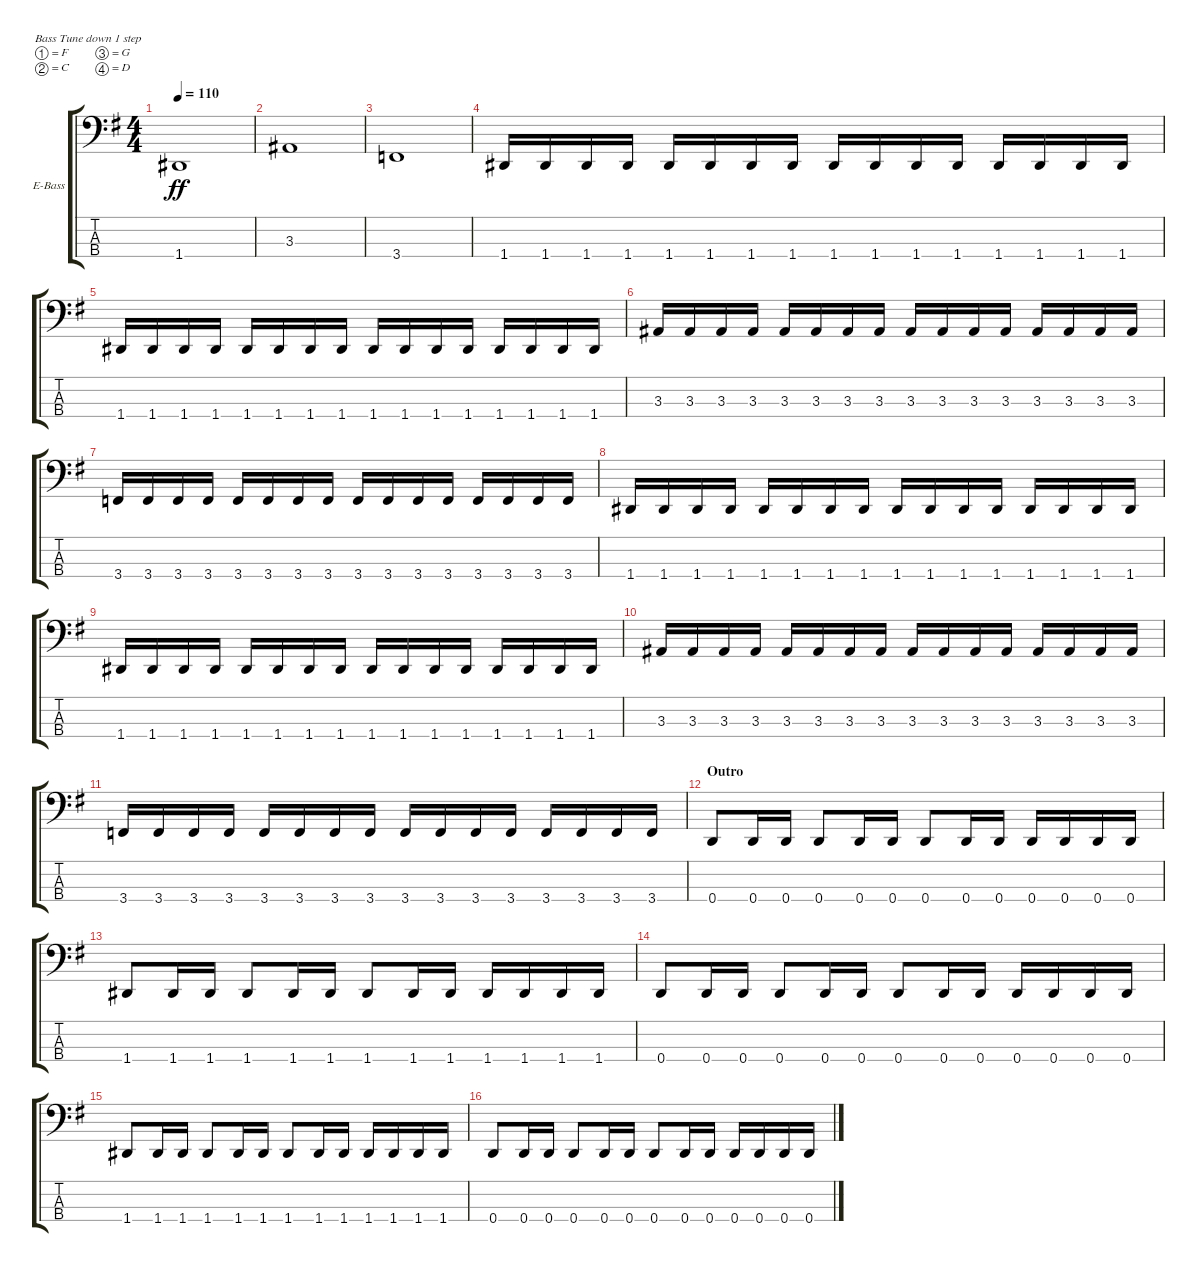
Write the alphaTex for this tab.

\defaultSystemsLayout 4
\bracketExtendMode groupsimilarinstruments
\firstSystemTrackNameOrientation horizontal
\otherSystemsTrackNameOrientation horizontal
\track ("Bass" "E-Bass") {instrument electricbassfinger}
\staff {score tabs}
\tuning (F2 C2 G1 D1)
\ts (4 4)
\tempo 110
\clef f4
\ks eminor
1.4{t}.1{dy ff} |
3.3.1 |
3.4.1 |
1.4.16 1.4.16 1.4.16 1.4.16 1.4.16 1.4.16 1.4.16 1.4.16 1.4.16 1.4.16 1.4.16 1.4.16 1.4.16 1.4.16 1.4.16 1.4.16 |
1.4.16 1.4.16 1.4.16 1.4.16 1.4.16 1.4.16 1.4.16 1.4.16 1.4.16 1.4.16 1.4.16 1.4.16 1.4.16 1.4.16 1.4.16 1.4.16 |
3.3.16 3.3.16 3.3.16 3.3.16 3.3.16 3.3.16 3.3.16 3.3.16 3.3.16 3.3.16 3.3.16 3.3.16 3.3.16 3.3.16 3.3.16 3.3.16 |
3.4.16 3.4.16 3.4.16 3.4.16 3.4.16 3.4.16 3.4.16 3.4.16 3.4.16 3.4.16 3.4.16 3.4.16 3.4.16 3.4.16 3.4.16 3.4.16 |
1.4.16 1.4.16 1.4.16 1.4.16 1.4.16 1.4.16 1.4.16 1.4.16 1.4.16 1.4.16 1.4.16 1.4.16 1.4.16 1.4.16 1.4.16 1.4.16 |
1.4.16 1.4.16 1.4.16 1.4.16 1.4.16 1.4.16 1.4.16 1.4.16 1.4.16 1.4.16 1.4.16 1.4.16 1.4.16 1.4.16 1.4.16 1.4.16 |
3.3.16 3.3.16 3.3.16 3.3.16 3.3.16 3.3.16 3.3.16 3.3.16 3.3.16 3.3.16 3.3.16 3.3.16 3.3.16 3.3.16 3.3.16 3.3.16 |
3.4.16 3.4.16 3.4.16 3.4.16 3.4.16 3.4.16 3.4.16 3.4.16 3.4.16 3.4.16 3.4.16 3.4.16 3.4.16 3.4.16 3.4.16 3.4.16 |
\section ("" "Outro")
0.4.8 0.4.16 0.4.16 0.4.8 0.4.16 0.4.16 0.4.8 0.4.16 0.4.16 0.4.16 0.4.16 0.4.16 0.4.16 |
1.4.8 1.4.16 1.4.16 1.4.8 1.4.16 1.4.16 1.4.8 1.4.16 1.4.16 1.4.16 1.4.16 1.4.16 1.4.16 |
0.4.8 0.4.16 0.4.16 0.4.8 0.4.16 0.4.16 0.4.8 0.4.16 0.4.16 0.4.16 0.4.16 0.4.16 0.4.16 |
1.4.8 1.4.16 1.4.16 1.4.8 1.4.16 1.4.16 1.4.8 1.4.16 1.4.16 1.4.16 1.4.16 1.4.16 1.4.16 |
0.4.8 0.4.16 0.4.16 0.4.8 0.4.16 0.4.16 0.4.8 0.4.16 0.4.16 0.4.16 0.4.16 0.4.16 0.4.16
